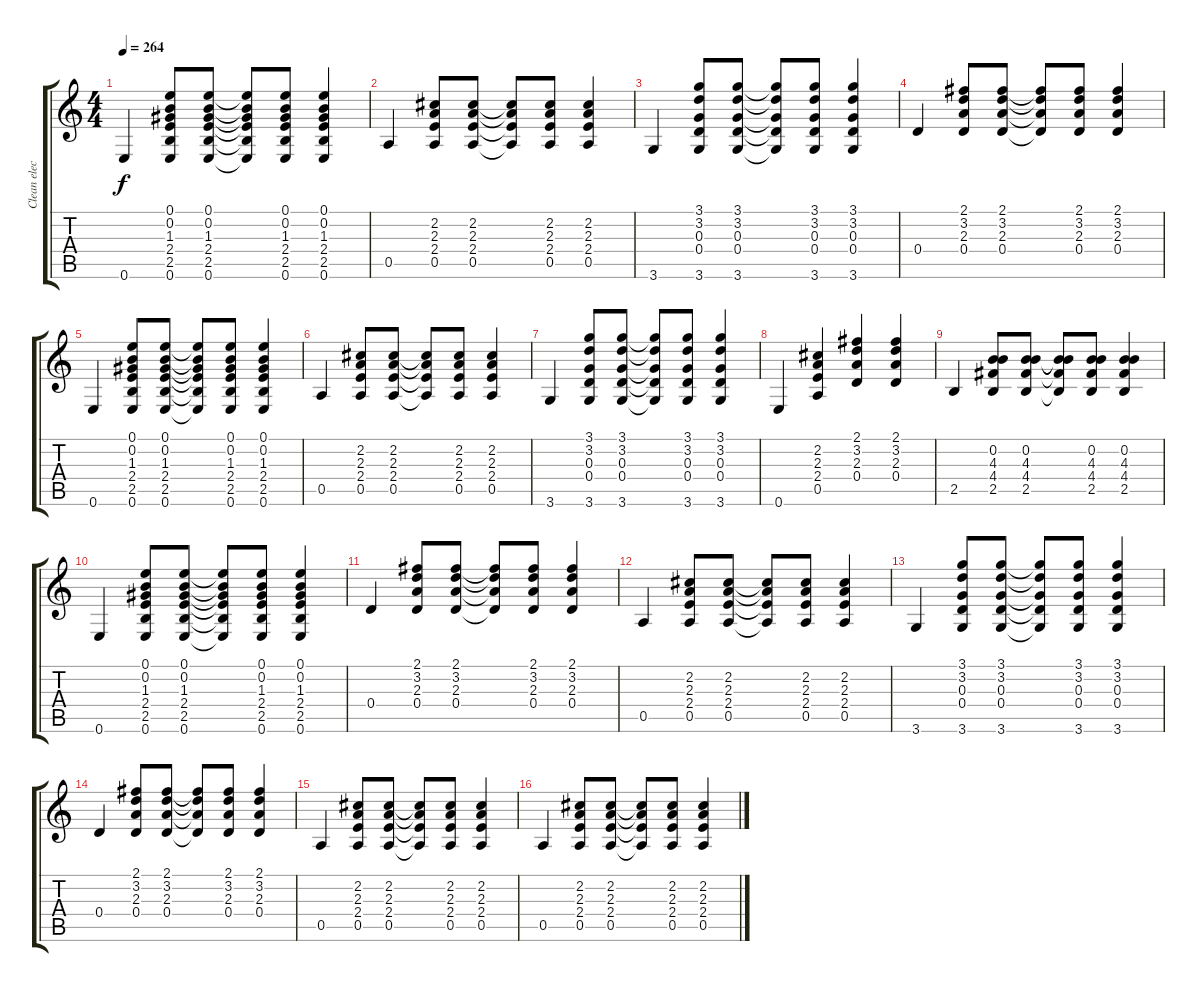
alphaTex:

\track ("Clean electric guitar 2" "Clean elec") {instrument electricguitarclean}
\staff {score tabs}
\tuning (E4 B3 G3 D3 A2 E2) {hide}
\ts (4 4)
\tempo 264
\clef g2
\ks c
0.6.4{dy f} (0.1 0.2 1.3 2.4 2.5 0.6).8 (0.1 0.2 1.3 2.4 2.5 0.6).8 (0.1{t} 0.2{t} 1.3{t} 2.4{t} 2.5{t} 0.6{t}).8 (0.1 0.2 1.3 2.4 2.5 0.6).8 (0.1 0.2 1.3 2.4 2.5 0.6).4 |
0.5.4 (2.2 2.3 2.4 0.5).8 (2.2 2.3 2.4 0.5).8 (2.2{t} 2.3{t} 2.4{t} 0.5{t}).8 (2.2 2.3 2.4 0.5).8 (2.2 2.3 2.4 0.5).4 |
3.6.4 (3.1 3.2 0.3 0.4 3.6).8 (3.1 3.2 0.3 0.4 3.6).8 (3.1{t} 3.2{t} 0.3{t} 0.4{t} 3.6{t}).8 (3.1 3.2 0.3 0.4 3.6).8 (3.1 3.2 0.3 0.4 3.6).4 |
0.4.4 (2.1 3.2 2.3 0.4).8 (2.1 3.2 2.3 0.4).8 (2.1{t} 3.2{t} 2.3{t} 0.4{t}).8 (2.1 3.2 2.3 0.4).8 (2.1 3.2 2.3 0.4).4 |
0.6.4 (0.1 0.2 1.3 2.4 2.5 0.6).8 (0.1 0.2 1.3 2.4 2.5 0.6).8 (0.1{t} 0.2{t} 1.3{t} 2.4{t} 2.5{t} 0.6{t}).8 (0.1 0.2 1.3 2.4 2.5 0.6).8 (0.1 0.2 1.3 2.4 2.5 0.6).4 |
0.5.4 (2.2 2.3 2.4 0.5).8 (2.2 2.3 2.4 0.5).8 (2.2{t} 2.3{t} 2.4{t} 0.5{t}).8 (2.2 2.3 2.4 0.5).8 (2.2 2.3 2.4 0.5).4 |
3.6.4 (3.1 3.2 0.3 0.4 3.6).8 (3.1 3.2 0.3 0.4 3.6).8 (3.1{t} 3.2{t} 0.3{t} 0.4{t} 3.6{t}).8 (3.1 3.2 0.3 0.4 3.6).8 (3.1 3.2 0.3 0.4 3.6).4 |
0.6.4 (2.2 2.3 2.4 0.5).4 (2.1 3.2 2.3 0.4).4 (2.1 3.2 2.3 0.4).4 |
2.5.4 (0.2 4.3 4.4 2.5).8 (0.2 4.3 4.4 2.5).8 (0.2{t} 4.3{t} 4.4{t} 2.5{t}).8 (0.2 4.3 4.4 2.5).8 (0.2 4.3 4.4 2.5).4 |
0.6.4 (0.1 0.2 1.3 2.4 2.5 0.6).8 (0.1 0.2 1.3 2.4 2.5 0.6).8 (0.1{t} 0.2{t} 1.3{t} 2.4{t} 2.5{t} 0.6{t}).8 (0.1 0.2 1.3 2.4 2.5 0.6).8 (0.1 0.2 1.3 2.4 2.5 0.6).4 |
0.4.4 (2.1 3.2 2.3 0.4).8 (2.1 3.2 2.3 0.4).8 (2.1{t} 3.2{t} 2.3{t} 0.4{t}).8 (2.1 3.2 2.3 0.4).8 (2.1 3.2 2.3 0.4).4 |
0.5.4 (2.2 2.3 2.4 0.5).8 (2.2 2.3 2.4 0.5).8 (2.2{t} 2.3{t} 2.4{t} 0.5{t}).8 (2.2 2.3 2.4 0.5).8 (2.2 2.3 2.4 0.5).4 |
3.6.4 (3.1 3.2 0.3 0.4 3.6).8 (3.1 3.2 0.3 0.4 3.6).8 (3.1{t} 3.2{t} 0.3{t} 0.4{t} 3.6{t}).8 (3.1 3.2 0.3 0.4 3.6).8 (3.1 3.2 0.3 0.4 3.6).4 |
0.4.4 (2.1 3.2 2.3 0.4).8 (2.1 3.2 2.3 0.4).8 (2.1{t} 3.2{t} 2.3{t} 0.4{t}).8 (2.1 3.2 2.3 0.4).8 (2.1 3.2 2.3 0.4).4 |
0.5.4 (2.2 2.3 2.4 0.5).8 (2.2 2.3 2.4 0.5).8 (2.2{t} 2.3{t} 2.4{t} 0.5{t}).8 (2.2 2.3 2.4 0.5).8 (2.2 2.3 2.4 0.5).4 |
0.5.4 (2.2 2.3 2.4 0.5).8 (2.2 2.3 2.4 0.5).8 (2.2{t} 2.3{t} 2.4{t} 0.5{t}).8 (2.2 2.3 2.4 0.5).8 (2.2 2.3 2.4 0.5).4
